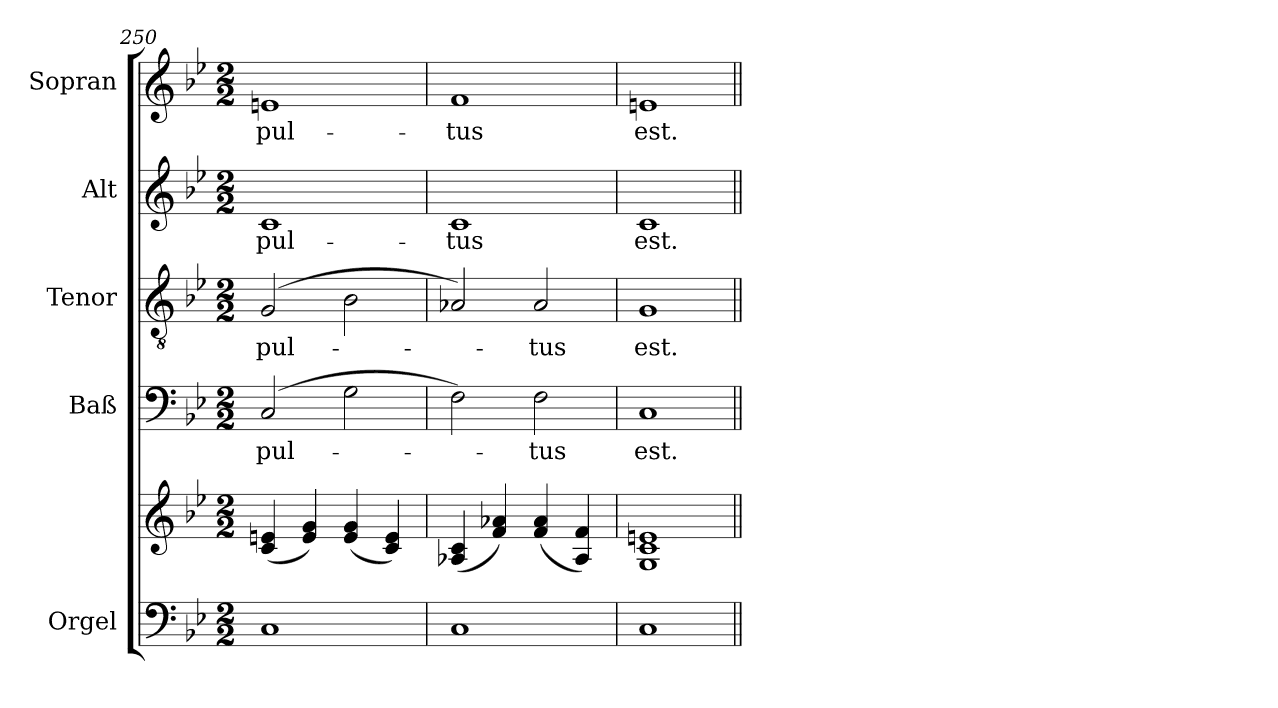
**kern	**kern	**kern	**text	**kern	**text	**kern	**text	**kern	**text
*part5	*part5	*part4	*part4	*part3	*part3	*part2	*part2	*part1	*part1
*staff6	*staff5	*staff4	*staff4	*staff3	*staff3	*staff2	*staff2	*staff1	*staff1
*I"Orgel	*	*I"Baß	*	*I"Tenor	*	*I"Alt	*	*I"Sopran	*
*I'Org.	*	*	*	*	*	*	*	*	*
*clefF4	*clefG2	*clefF4	*	*clefGv2	*	*clefG2	*	*clefG2	*
*k[b-e-]	*k[b-e-]	*k[b-e-]	*	*k[b-e-]	*	*k[b-e-]	*	*k[b-e-]	*
*B-:	*B-:	*B-:	*	*B-:	*	*B-:	*	*B-:	*
*M2/2	*M2/2	*M2/2	*	*M2/2	*	*M2/2	*	*M2/2	*
=250	=250	=250	=250	=250	=250	=250	=250	=250	=250
!	!	!	!LO:LY:b	!	!LO:LY:b	!	!LO:LY:b	!	!LO:LY:b
1C	(<4c/ 4en/	(2C/	-pul-	(2G/	-pul-	1c	-pul-	1en	-pul-
.	4e/ 4g/)	.	.	.	.	.	.	.	.
.	(<4e/ 4g/	2G\	.	2B-\	.	.	.	.	.
.	4c/ 4e/)	.	.	.	.	.	.	.	.
!!LO:PB:g=z
=251	=251	=251	=251	=251	=251	=251	=251	=251	=251
!	!	!	!	!	!	!	!LO:LY:b	!	!LO:LY:b
1C	(<4A-X/ 4c/	2F\)	.	2A-X/)	.	1c	-tus	1f	-tus
.	4f/ 4a-X/)	.	.	.	.	.	.	.	.
!	!	!	!LO:LY:b	!	!LO:LY:b	!	!	!	!
.	(<4f/ 4a-/	2F\	-tus	2A-/	-tus	.	.	.	.
.	4A-/ 4f/)	.	.	.	.	.	.	.	.
=252	=252	=252	=252	=252	=252	=252	=252	=252	=252
!	!	!	!LO:LY:b	!	!LO:LY:b	!	!LO:LY:b	!	!LO:LY:b
1C	1G 1c 1en	1C	est.	1G	est.	1c	est.	1en	est.
=||	=||	=||	=||	=||	=||	=||	=||	=||	=||
*-	*-	*-	*-	*-	*-	*-	*-	*-	*-
